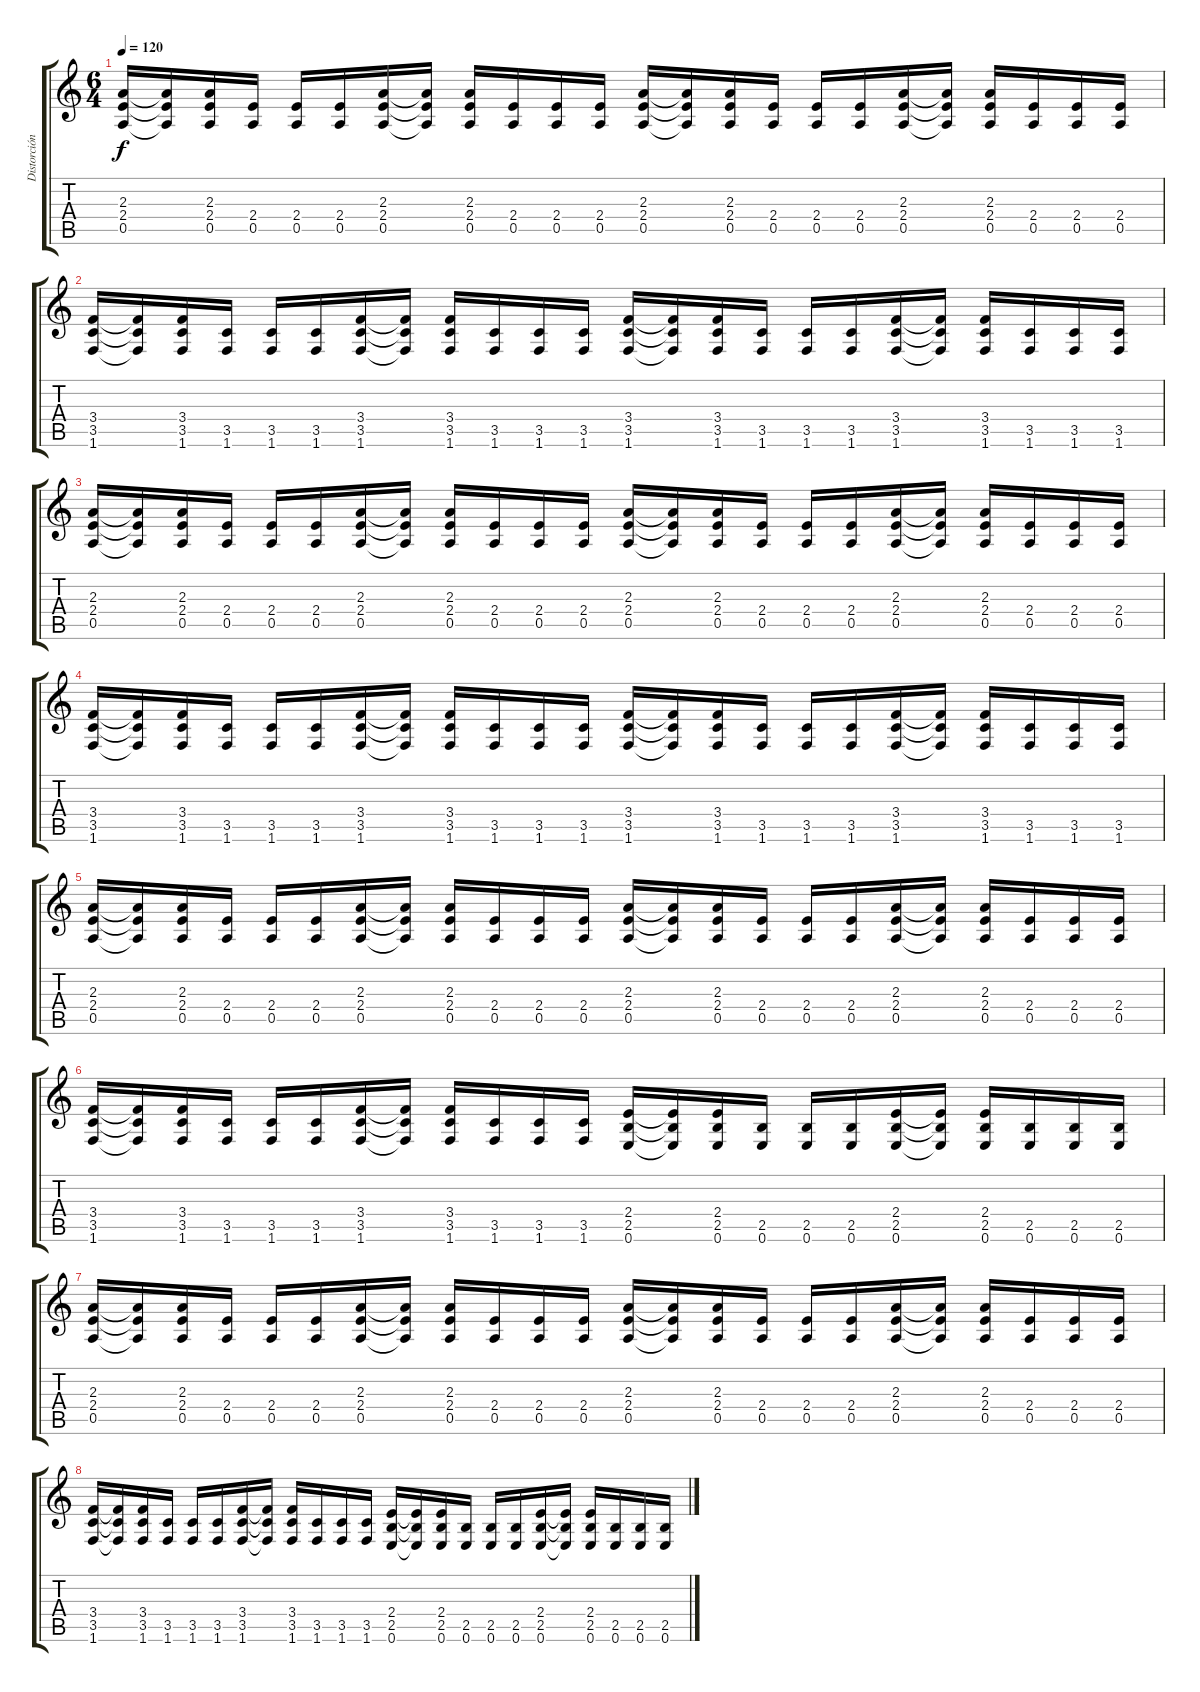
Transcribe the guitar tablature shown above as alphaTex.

\track ("Distorción (Acompañamiento)" "Distorción") {instrument distortionguitar}
\staff {score tabs}
\tuning (E4 B3 G3 D3 A2 E2) {hide}
\ts (6 4)
\tempo 120
\clef g2
\ks c
(2.3 2.4 0.5).16{dy f} (2.3{t} 2.4{t} 0.5{t}).16 (2.3 2.4 0.5).16 (2.4 0.5).16 (2.4 0.5).16 (2.4 0.5).16 (2.3 2.4 0.5).16 (2.3{t} 2.4{t} 0.5{t}).16 (2.3 2.4 0.5).16 (2.4 0.5).16 (2.4 0.5).16 (2.4 0.5).16 (2.3 2.4 0.5).16 (2.3{t} 2.4{t} 0.5{t}).16 (2.3 2.4 0.5).16 (2.4 0.5).16 (2.4 0.5).16 (2.4 0.5).16 (2.3 2.4 0.5).16 (2.3{t} 2.4{t} 0.5{t}).16 (2.3 2.4 0.5).16 (2.4 0.5).16 (2.4 0.5).16 (2.4 0.5).16 |
(3.4 3.5 1.6).16 (3.4{t} 3.5{t} 1.6{t}).16 (3.4 3.5 1.6).16 (3.5 1.6).16 (3.5 1.6).16 (3.5 1.6).16 (3.4 3.5 1.6).16 (3.4{t} 3.5{t} 1.6{t}).16 (3.4 3.5 1.6).16 (3.5 1.6).16 (3.5 1.6).16 (3.5 1.6).16 (3.4 3.5 1.6).16 (3.4{t} 3.5{t} 1.6{t}).16 (3.4 3.5 1.6).16 (3.5 1.6).16 (3.5 1.6).16 (3.5 1.6).16 (3.4 3.5 1.6).16 (3.4{t} 3.5{t} 1.6{t}).16 (3.4 3.5 1.6).16 (3.5 1.6).16 (3.5 1.6).16 (3.5 1.6).16 |
(2.3 2.4 0.5).16 (2.3{t} 2.4{t} 0.5{t}).16 (2.3 2.4 0.5).16 (2.4 0.5).16 (2.4 0.5).16 (2.4 0.5).16 (2.3 2.4 0.5).16 (2.3{t} 2.4{t} 0.5{t}).16 (2.3 2.4 0.5).16 (2.4 0.5).16 (2.4 0.5).16 (2.4 0.5).16 (2.3 2.4 0.5).16 (2.3{t} 2.4{t} 0.5{t}).16 (2.3 2.4 0.5).16 (2.4 0.5).16 (2.4 0.5).16 (2.4 0.5).16 (2.3 2.4 0.5).16 (2.3{t} 2.4{t} 0.5{t}).16 (2.3 2.4 0.5).16 (2.4 0.5).16 (2.4 0.5).16 (2.4 0.5).16 |
(3.4 3.5 1.6).16 (3.4{t} 3.5{t} 1.6{t}).16 (3.4 3.5 1.6).16 (3.5 1.6).16 (3.5 1.6).16 (3.5 1.6).16 (3.4 3.5 1.6).16 (3.4{t} 3.5{t} 1.6{t}).16 (3.4 3.5 1.6).16 (3.5 1.6).16 (3.5 1.6).16 (3.5 1.6).16 (3.4 3.5 1.6).16 (3.4{t} 3.5{t} 1.6{t}).16 (3.4 3.5 1.6).16 (3.5 1.6).16 (3.5 1.6).16 (3.5 1.6).16 (3.4 3.5 1.6).16 (3.4{t} 3.5{t} 1.6{t}).16 (3.4 3.5 1.6).16 (3.5 1.6).16 (3.5 1.6).16 (3.5 1.6).16 |
(2.3 2.4 0.5).16 (2.3{t} 2.4{t} 0.5{t}).16 (2.3 2.4 0.5).16 (2.4 0.5).16 (2.4 0.5).16 (2.4 0.5).16 (2.3 2.4 0.5).16 (2.3{t} 2.4{t} 0.5{t}).16 (2.3 2.4 0.5).16 (2.4 0.5).16 (2.4 0.5).16 (2.4 0.5).16 (2.3 2.4 0.5).16 (2.3{t} 2.4{t} 0.5{t}).16 (2.3 2.4 0.5).16 (2.4 0.5).16 (2.4 0.5).16 (2.4 0.5).16 (2.3 2.4 0.5).16 (2.3{t} 2.4{t} 0.5{t}).16 (2.3 2.4 0.5).16 (2.4 0.5).16 (2.4 0.5).16 (2.4 0.5).16 |
(3.4 3.5 1.6).16 (3.4{t} 3.5{t} 1.6{t}).16 (3.4 3.5 1.6).16 (3.5 1.6).16 (3.5 1.6).16 (3.5 1.6).16 (3.4 3.5 1.6).16 (3.4{t} 3.5{t} 1.6{t}).16 (3.4 3.5 1.6).16 (3.5 1.6).16 (3.5 1.6).16 (3.5 1.6).16 (2.4 2.5 0.6).16 (2.4{t} 2.5{t} 0.6{t}).16 (2.4 2.5 0.6).16 (2.5 0.6).16 (2.5 0.6).16 (2.5 0.6).16 (2.4 2.5 0.6).16 (2.4{t} 2.5{t} 0.6{t}).16 (2.4 2.5 0.6).16 (2.5 0.6).16 (2.5 0.6).16 (2.5 0.6).16 |
(2.3 2.4 0.5).16 (2.3{t} 2.4{t} 0.5{t}).16 (2.3 2.4 0.5).16 (2.4 0.5).16 (2.4 0.5).16 (2.4 0.5).16 (2.3 2.4 0.5).16 (2.3{t} 2.4{t} 0.5{t}).16 (2.3 2.4 0.5).16 (2.4 0.5).16 (2.4 0.5).16 (2.4 0.5).16 (2.3 2.4 0.5).16 (2.3{t} 2.4{t} 0.5{t}).16 (2.3 2.4 0.5).16 (2.4 0.5).16 (2.4 0.5).16 (2.4 0.5).16 (2.3 2.4 0.5).16 (2.3{t} 2.4{t} 0.5{t}).16 (2.3 2.4 0.5).16 (2.4 0.5).16 (2.4 0.5).16 (2.4 0.5).16 |
(3.4 3.5 1.6).16 (3.4{t} 3.5{t} 1.6{t}).16 (3.4 3.5 1.6).16 (3.5 1.6).16 (3.5 1.6).16 (3.5 1.6).16 (3.4 3.5 1.6).16 (3.4{t} 3.5{t} 1.6{t}).16 (3.4 3.5 1.6).16 (3.5 1.6).16 (3.5 1.6).16 (3.5 1.6).16 (2.4 2.5 0.6).16 (2.4{t} 2.5{t} 0.6{t}).16 (2.4 2.5 0.6).16 (2.5 0.6).16 (2.5 0.6).16 (2.5 0.6).16 (2.4 2.5 0.6).16 (2.4{t} 2.5{t} 0.6{t}).16 (2.4 2.5 0.6).16 (2.5 0.6).16 (2.5 0.6).16 (2.5 0.6).16
